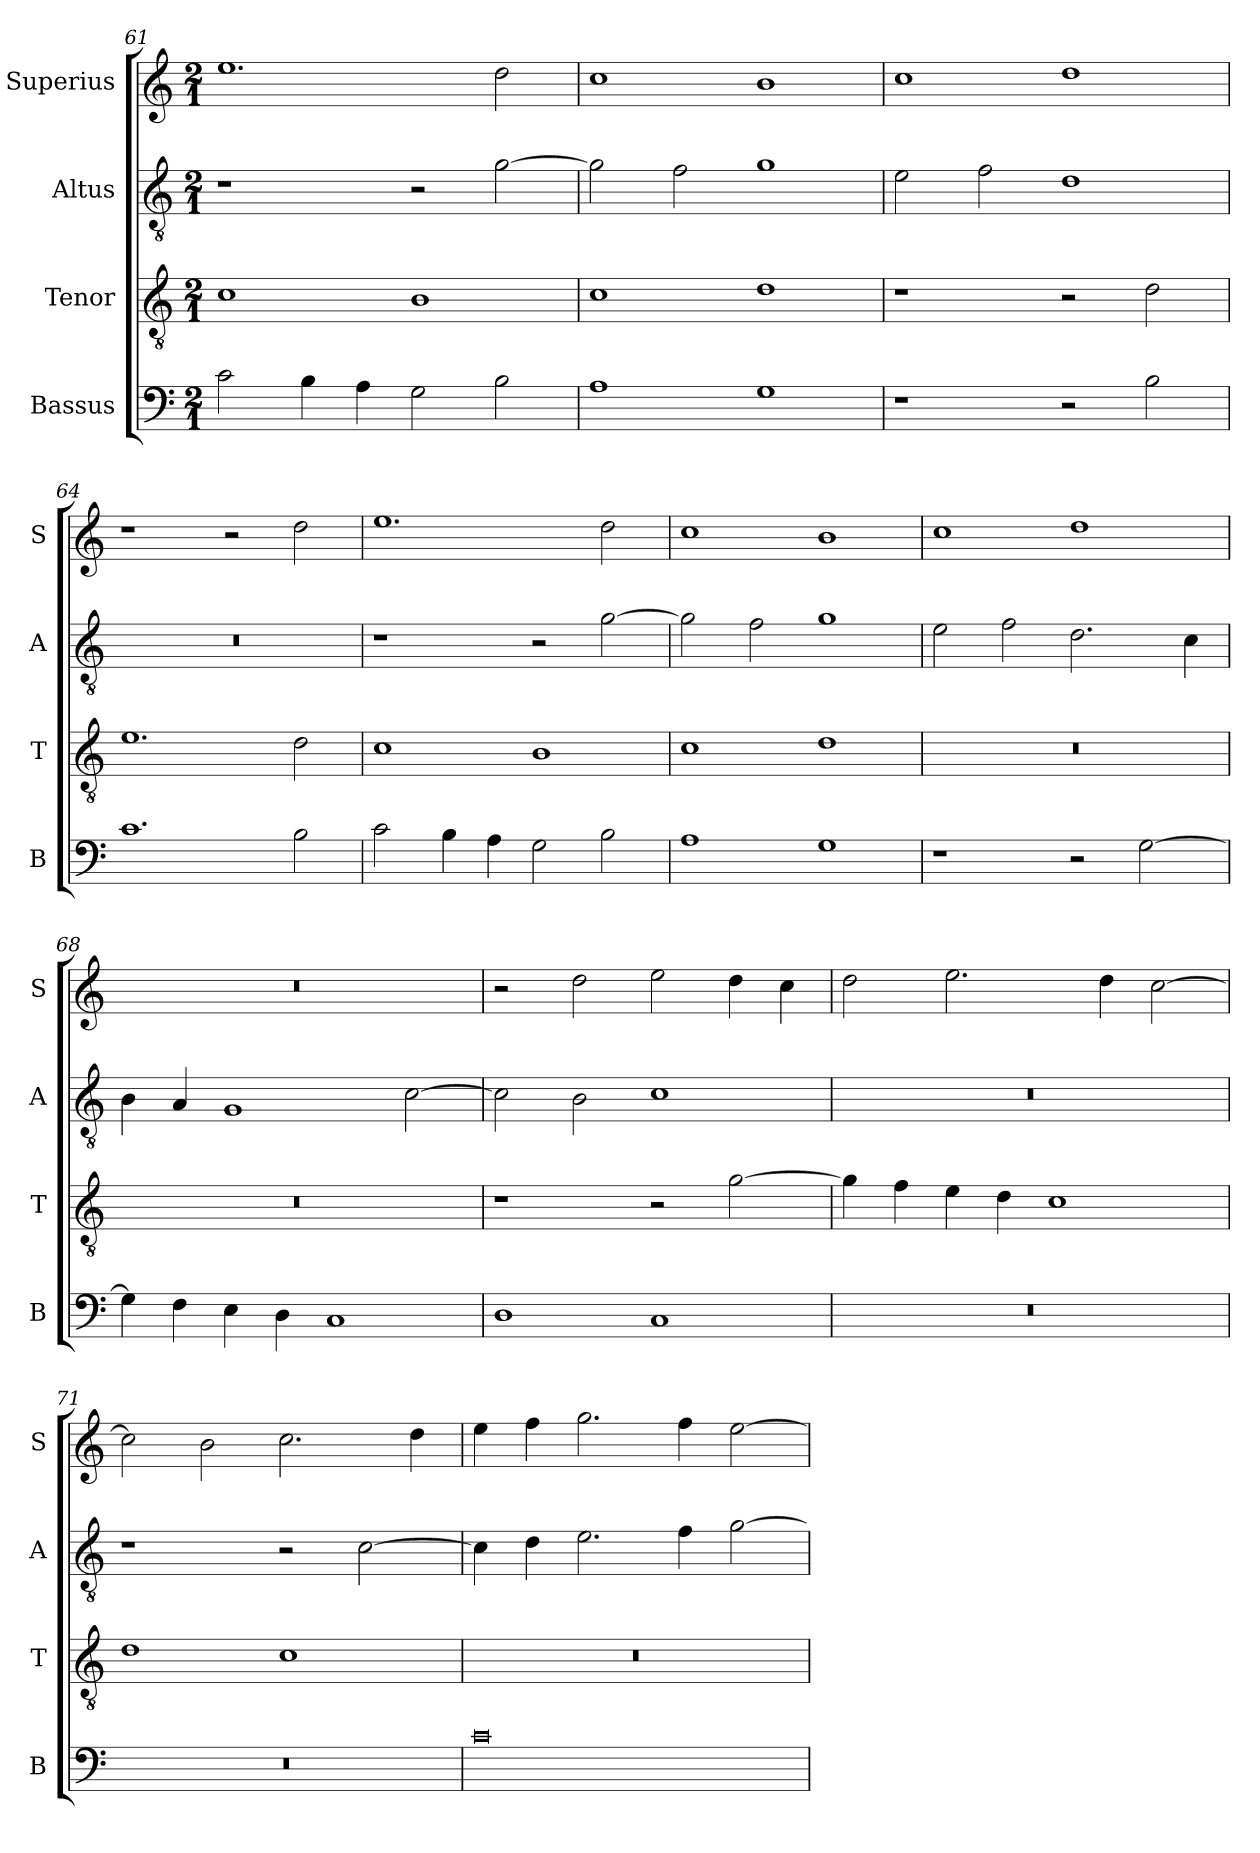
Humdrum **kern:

**kern	**kern	**kern	**kern
*part4	*part3	*part2	*part1
*staff4	*staff3	*staff2	*staff1
*I"Bassus	*I"Tenor	*I"Altus	*I"Superius
*I'B	*I'T	*I'A	*I'S
*clefF4	*clefGv2	*clefGv2	*clefG2
*k[]	*k[]	*k[]	*k[]
*M2/1	*M2/1	*M2/1	*M2/1
=61	=61	=61	=61
2c\	1c	1r	1.ee
4B\	.	.	.
4A\	.	.	.
2G\	1B	2r	.
2B\	.	[2g\	2dd\
=62	=62	=62	=62
1A	1c	2g\]	1cc
.	.	2f\	.
1G	1d	1g	1b
=63	=63	=63	=63
1r	1r	2e\	1cc
.	.	2f\	.
2r	2r	1d	1dd
2B\	2d\	.	.
=64	=64	=64	=64
1.c	1.e	0r	1r
.	.	.	2r
2B\	2d\	.	2dd\
=65	=65	=65	=65
2c\	1c	1r	1.ee
4B\	.	.	.
4A\	.	.	.
2G\	1B	2r	.
2B\	.	[2g\	2dd\
=66	=66	=66	=66
1A	1c	2g\]	1cc
.	.	2f\	.
1G	1d	1g	1b
=67	=67	=67	=67
1r	0r	2e\	1cc
.	.	2f\	.
2r	.	2.d\	1dd
[2G\	.	.	.
.	.	4c\	.
=68	=68	=68	=68
4G\]	0r	4B\	0r
4F\	.	4A/	.
4E\	.	1G	.
4D\	.	.	.
1C	.	.	.
.	.	[2c\	.
=69	=69	=69	=69
1D	1r	2c\]	2r
.	.	2B\	2dd\
1C	2r	1c	2ee\
.	[2g\	.	4dd\
.	.	.	4cc\
=70	=70	=70	=70
0r	4g\]	0r	2dd\
.	4f\	.	.
.	4e\	.	2.ee\
.	4d\	.	.
.	1c	.	.
.	.	.	4dd\
.	.	.	[2cc\
=71	=71	=71	=71
0r	1d	1r	2cc\]
.	.	.	2b\
.	1c	2r	2.cc\
.	.	[2c\	.
.	.	.	4dd\
=72	=72	=72	=72
0c	0r	4c\]	4ee\
.	.	4d\	4ff\
.	.	2.e\	2.gg\
.	.	4f\	4ff\
.	.	[2g\	[2ee\
=	=	=	=
*-	*-	*-	*-
